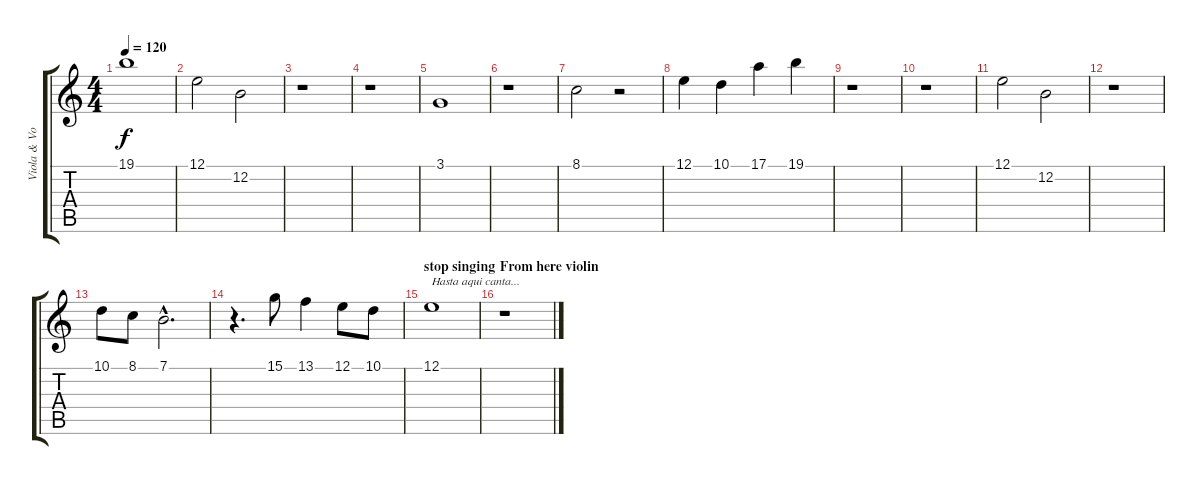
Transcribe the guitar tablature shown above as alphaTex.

\track ("Viola & Voice2" "Viola & Vo") {instrument viola}
\staff {score tabs}
\tuning (E4 B3 G3 D3 A2 E2) {hide}
\ts (4 4)
\tempo 120
\clef g2
\ks c
19.1.1{dy f} |
12.1.2 12.2.2 |
r.1 |
r.1 |
3.1.1 |
r.1 |
8.1.2 r.2 |
12.1.4 10.1.4 17.1.4 19.1.4 |
r.1 |
r.1 |
12.1.2 12.2.2 |
r.1 |
10.1.8 8.1.8 7.1{hac}.2{d} |
r.4{d} 15.1.8 13.1.4 12.1.8 10.1.8 |
\section ("" "stop singing")
12.1.1{txt "Hasta aqui canta..."} |
\section ("" "From here violin")
r.1
